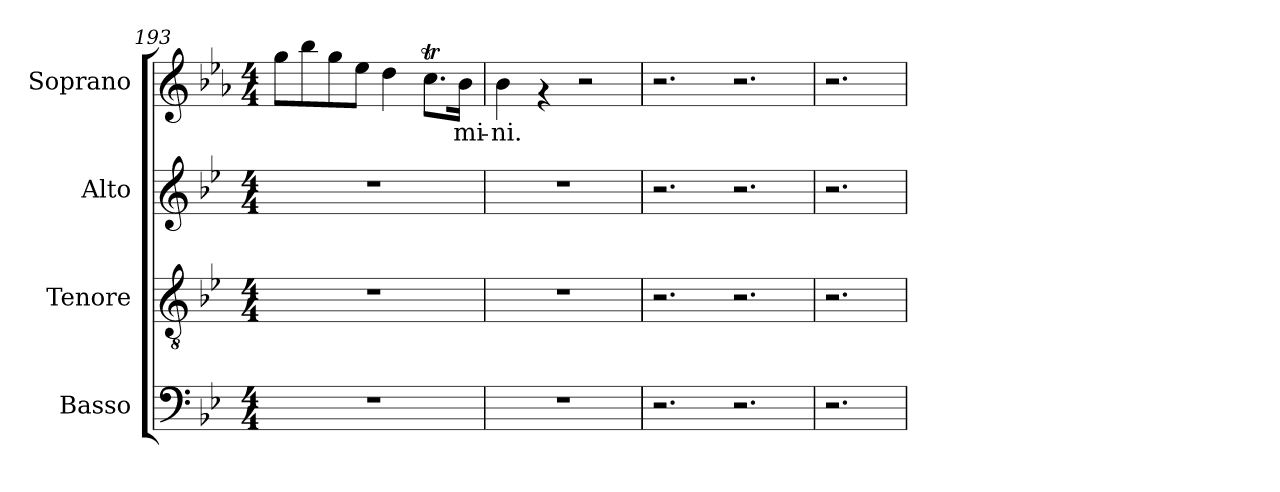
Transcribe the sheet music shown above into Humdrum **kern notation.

**kern	**kern	**kern	**kern	**text
*part4	*part3	*part2	*part1	*part1
*staff4	*staff3	*staff2	*staff1	*staff1
*I"Basso	*I"Tenore	*I"Alto	*I"Soprano	*
*I'B	*I'T	*I'A	*I'S	*
*clefF4	*clefGv2	*clefG2	*clefG2	*
*k[b-e-]	*k[b-e-]	*k[b-e-]	*k[b-e-a-]	*
*B-:	*B-:	*B-:	*E-:	*
*M4/4	*M4/4	*M4/4	*M4/4	*
=193	=193	=193	=193	=193
!	!	!	!	!LO:LY:b:cj
1r	1r	1r	8gg\L	--
!	!	!	!	!LO:LY:b:cj
.	.	.	8bb-\	--
!	!	!	!	!LO:LY:b:cj
.	.	.	8gg\	--
!	!	!	!	!LO:LY:b:cj
.	.	.	8ee-\J	--
!	!	!	!	!LO:LY:b:cj
.	.	.	4dd\	--
!	!	!	!	!LO:LY:b:cj
.	.	.	8.ccT\L	--
!	!	!	!	!LO:LY:b:cj
.	.	.	16b-\J	-mi-
!!LO:PB:g=z
=194	=194	=194	=194	=194
!	!	!	!	!LO:LY:b:cj
1r	1r	1r	4b-\	-ni.
.	.	.	4rf	.
.	.	.	2r	.
=195	=195	=195	=195	=195
2.r	2.r	2.r	2.r	.
2.r	2.r	2.r	2.r	.
=196	=196	=196	=196	=196
2.r	2.r	2.r	2.r	.
=	=	=	=	=
*-	*-	*-	*-	*-
